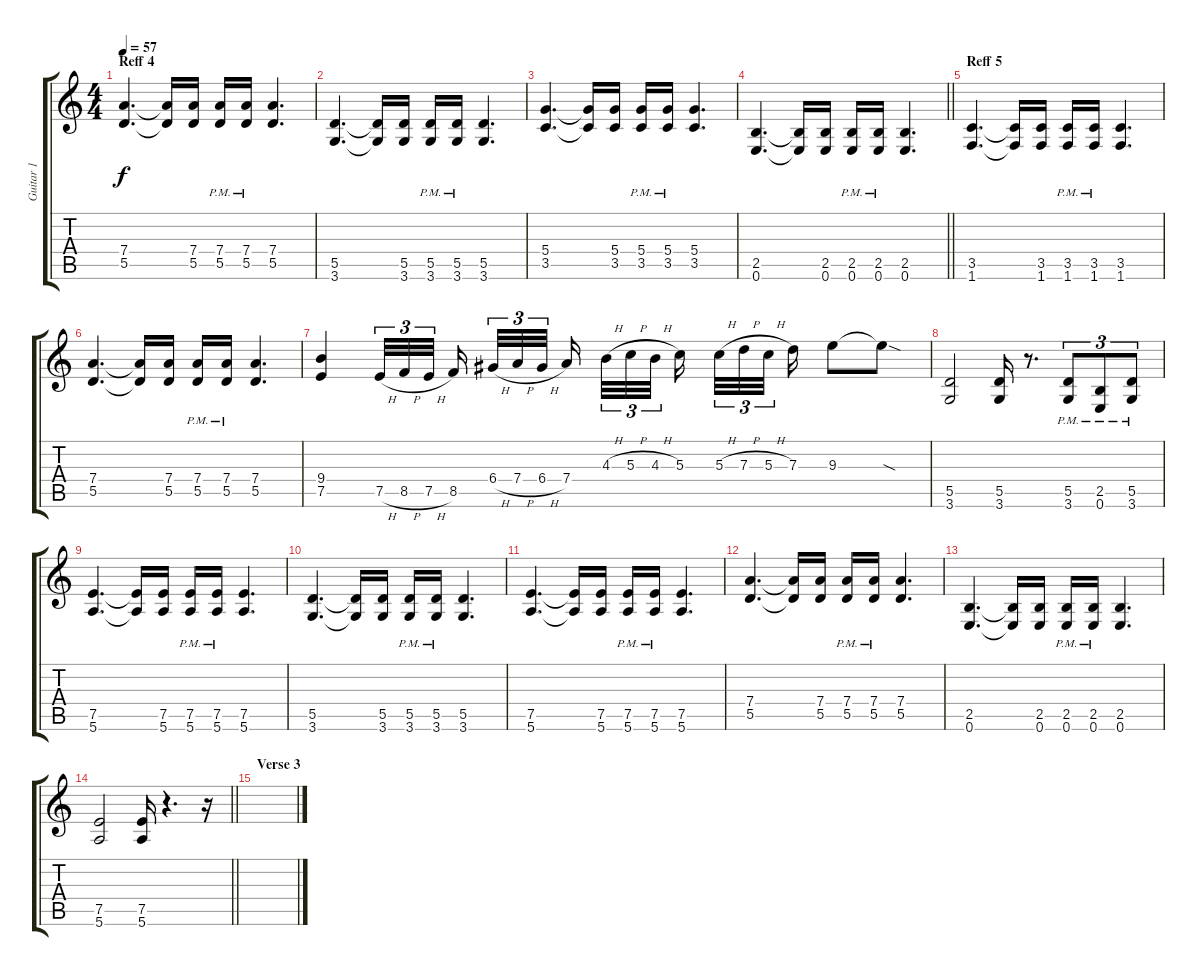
\track ("Guitar 1" "Guitar 1") {instrument overdrivenguitar}
\staff {score tabs}
\tuning (E4 B3 G3 D3 A2 E2) {hide}
\ts (4 4)
\section ("" "Reff 4")
\tempo 57
\clef g2
\ks c
(7.4 5.5).4{d dy f} (7.4{t} 5.5{t}).16 (7.4 5.5).16 (7.4{pm} 5.5{pm}).16 (7.4{pm} 5.5{pm}).16 (7.4 5.5).4{d} |
(5.5 3.6).4{d} (5.5{t} 3.6{t}).16 (5.5 3.6).16 (5.5{pm} 3.6{pm}).16 (5.5{pm} 3.6{pm}).16 (5.5 3.6).4{d} |
(5.4 3.5).4{d} (5.4{t} 3.5{t}).16 (5.4 3.5).16 (5.4{pm} 3.5{pm}).16 (5.4{pm} 3.5{pm}).16 (5.4 3.5).4{d} |
\barLineRight lightlight
(2.5 0.6).4{d} (2.5{t} 0.6{t}).16 (2.5 0.6).16 (2.5{pm} 0.6{pm}).16 (2.5{pm} 0.6{pm}).16 (2.5 0.6).4{d} |
\section ("" "Reff 5")
(3.5 1.6).4{d} (3.5{t} 1.6{t}).16 (3.5 1.6).16 (3.5{pm} 1.6{pm}).16 (3.5{pm} 1.6{pm}).16 (3.5 1.6).4{d} |
(7.4 5.5).4{d} (7.4{t} 5.5{t}).16 (7.4 5.5).16 (7.4{pm} 5.5{pm}).16 (7.4{pm} 5.5{pm}).16 (7.4 5.5).4{d} |
(9.4 7.5).4 7.5{h}.32{tu (3 2)} 8.5{h}.32{tu (3 2)} 7.5{h}.32{tu (3 2) beam splitsecondary} 8.5.16{beam splitsecondary} 6.4{h}.32{tu (3 2)} 7.4{h}.32{tu (3 2)} 6.4{h}.32{tu (3 2) beam splitsecondary} 7.4.16 4.3{h}.32{tu (3 2)} 5.3{h}.32{tu (3 2)} 4.3{h}.32{tu (3 2) beam splitsecondary} 5.3.16{beam splitsecondary} 5.3{h}.32{tu (3 2)} 7.3{h}.32{tu (3 2)} 5.3{h}.32{tu (3 2) beam splitsecondary} 7.3.16 9.3.8 9.3{sod t}.8 |
(5.5 3.6).2 (5.5 3.6).16 r.8{d} (5.5{pm} 3.6{pm}).8{tu (3 2)} (2.5{pm} 0.6{pm}).8{tu (3 2)} (5.5{pm} 3.6{pm}).8{tu (3 2)} |
(7.5 5.6).4{d} (7.5{t} 5.6{t}).16 (7.5 5.6).16 (7.5{pm} 5.6{pm}).16 (7.5{pm} 5.6{pm}).16 (7.5 5.6).4{d} |
(5.5 3.6).4{d} (5.5{t} 3.6{t}).16 (5.5 3.6).16 (5.5{pm} 3.6{pm}).16 (5.5{pm} 3.6{pm}).16 (5.5 3.6).4{d} |
(7.5 5.6).4{d} (7.5{t} 5.6{t}).16 (7.5 5.6).16 (7.5{pm} 5.6{pm}).16 (7.5{pm} 5.6{pm}).16 (7.5 5.6).4{d} |
(7.4 5.5).4{d} (7.4{t} 5.5{t}).16 (7.4 5.5).16 (7.4{pm} 5.5{pm}).16 (7.4{pm} 5.5{pm}).16 (7.4 5.5).4{d} |
(2.5 0.6).4{d} (2.5{t} 0.6{t}).16 (2.5 0.6).16 (2.5{pm} 0.6{pm}).16 (2.5{pm} 0.6{pm}).16 (2.5 0.6).4{d} |
\barLineRight lightlight
(7.5 5.6).2 (7.5 5.6).16 r.4{d} r.16 |
\section ("" "Verse 3")
